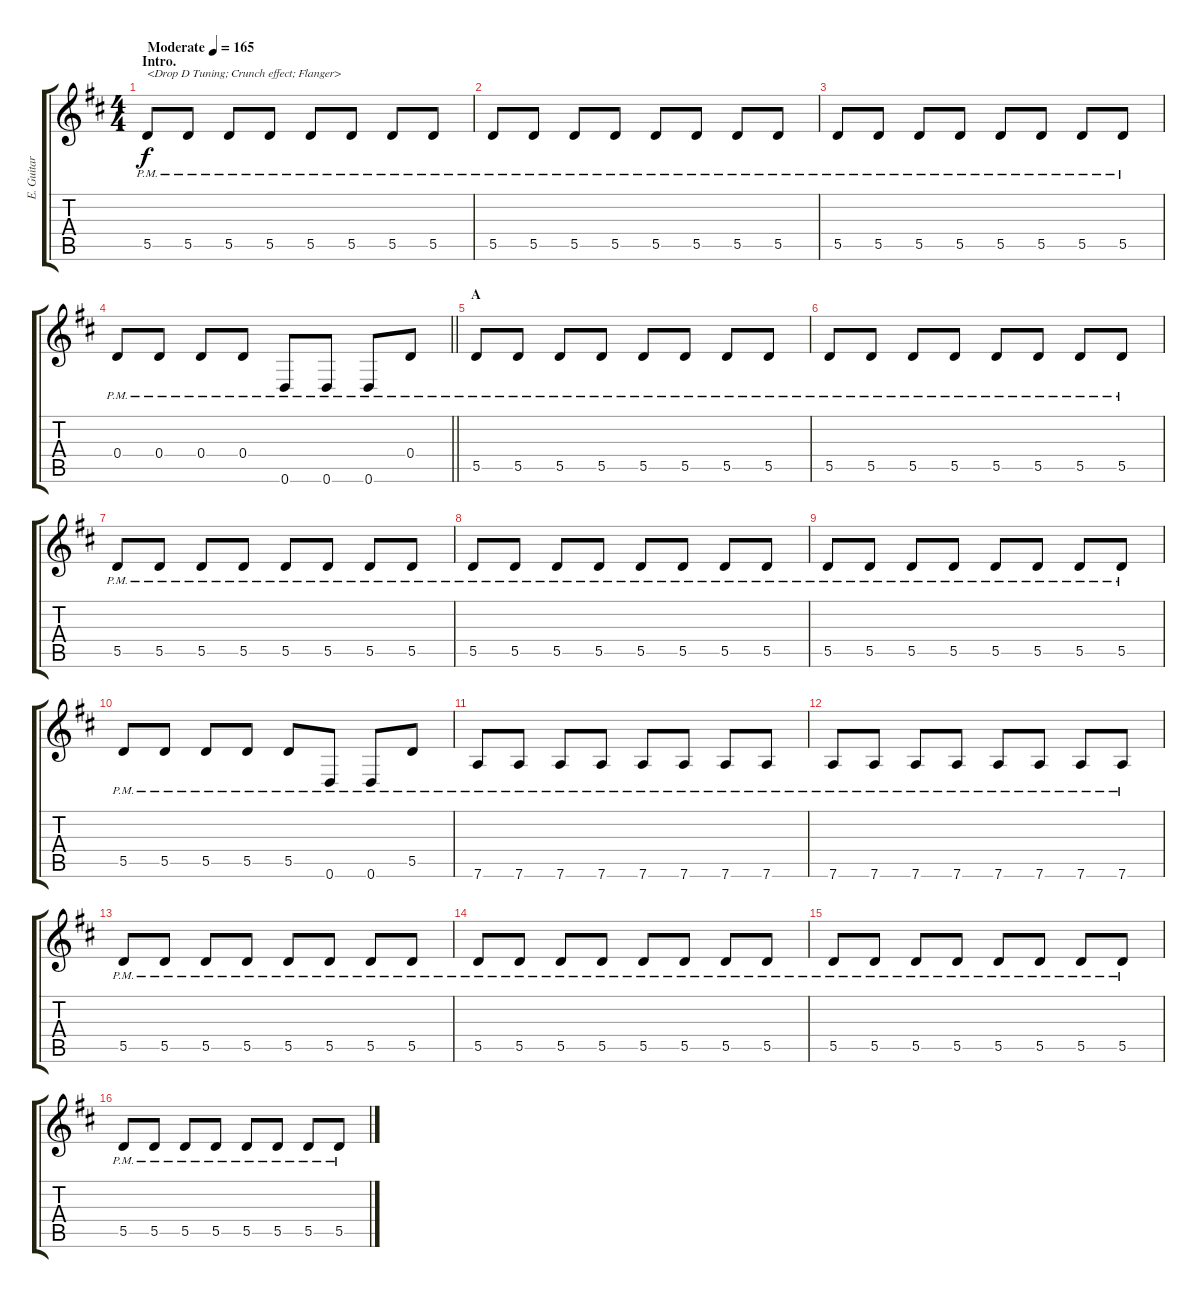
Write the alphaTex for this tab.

\track ("E. Guitar IV" "E. Guitar ") {instrument overdrivenguitar}
\staff {score tabs}
\tuning (E4 B3 G3 D3 A2 D2) {hide}
\ts (4 4)
\section ("" "Intro.")
\tempo (165 "Moderate")
\clef g2
\ks d
5.5{pm}.8{txt "<Drop D Tuning; Crunch effect; Flanger>" dy f instrument overdrivenguitar} 5.5{pm}.8 5.5{pm}.8 5.5{pm}.8 5.5{pm}.8 5.5{pm}.8 5.5{pm}.8 5.5{pm}.8 |
5.5{pm}.8 5.5{pm}.8 5.5{pm}.8 5.5{pm}.8 5.5{pm}.8 5.5{pm}.8 5.5{pm}.8 5.5{pm}.8 |
5.5{pm}.8 5.5{pm}.8 5.5{pm}.8 5.5{pm}.8 5.5{pm}.8 5.5{pm}.8 5.5{pm}.8 5.5{pm}.8 |
\barLineRight lightlight
0.4{pm}.8 0.4{pm}.8 0.4{pm}.8 0.4{pm}.8 0.6{pm}.8 0.6{pm}.8 0.6{pm}.8 0.4{pm}.8 |
\section ("" "A")
5.5{pm}.8 5.5{pm}.8 5.5{pm}.8 5.5{pm}.8 5.5{pm}.8 5.5{pm}.8 5.5{pm}.8 5.5{pm}.8 |
5.5{pm}.8 5.5{pm}.8 5.5{pm}.8 5.5{pm}.8 5.5{pm}.8 5.5{pm}.8 5.5{pm}.8 5.5{pm}.8 |
5.5{pm}.8 5.5{pm}.8 5.5{pm}.8 5.5{pm}.8 5.5{pm}.8 5.5{pm}.8 5.5{pm}.8 5.5{pm}.8 |
5.5{pm}.8 5.5{pm}.8 5.5{pm}.8 5.5{pm}.8 5.5{pm}.8 5.5{pm}.8 5.5{pm}.8 5.5{pm}.8 |
5.5{pm}.8 5.5{pm}.8 5.5{pm}.8 5.5{pm}.8 5.5{pm}.8 5.5{pm}.8 5.5{pm}.8 5.5{pm}.8 |
5.5{pm}.8 5.5{pm}.8 5.5{pm}.8 5.5{pm}.8 5.5{pm}.8 0.6{pm}.8 0.6{pm}.8 5.5{pm}.8 |
7.6{pm}.8 7.6{pm}.8 7.6{pm}.8 7.6{pm}.8 7.6{pm}.8 7.6{pm}.8 7.6{pm}.8 7.6{pm}.8 |
7.6{pm}.8 7.6{pm}.8 7.6{pm}.8 7.6{pm}.8 7.6{pm}.8 7.6{pm}.8 7.6{pm}.8 7.6{pm}.8 |
5.5{pm}.8 5.5{pm}.8 5.5{pm}.8 5.5{pm}.8 5.5{pm}.8 5.5{pm}.8 5.5{pm}.8 5.5{pm}.8 |
5.5{pm}.8 5.5{pm}.8 5.5{pm}.8 5.5{pm}.8 5.5{pm}.8 5.5{pm}.8 5.5{pm}.8 5.5{pm}.8 |
5.5{pm}.8 5.5{pm}.8 5.5{pm}.8 5.5{pm}.8 5.5{pm}.8 5.5{pm}.8 5.5{pm}.8 5.5{pm}.8 |
5.5{pm}.8 5.5{pm}.8 5.5{pm}.8 5.5{pm}.8 5.5{pm}.8 5.5{pm}.8 5.5{pm}.8 5.5{pm}.8
